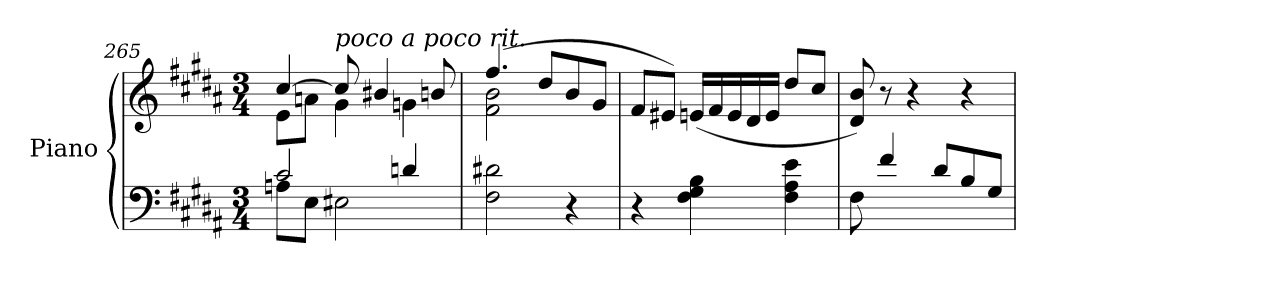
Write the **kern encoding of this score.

**kern	**kern
*part1	*part1
*staff2	*staff1
*I"Piano	*
*I'Pno.	*
*clefF4	*clefG2
*k[f#c#g#d#a#]	*k[f#c#g#d#a#]
*M3/4	*M3/4
*MM55	*MM55
=265	=265
*^	*^
2c#/	8An\L	[4cc#/	8e\L
.	8E\J	.	8an\J
!	!	!LO:TX:a:i:t=poco a poco rit.	!
.	2E#X\	8cc#/]	4g#\
.	.	4b#X/	.
*	*	*MM45	*
4dn/	.	.	4gn\
*	*	*MM35	*
.	.	8bn/	.
*v	*v	*	*
=266	=266	=266
2F#\ 2d#X\	(>4.ff#/	2f#\ 2b\
*	*MM40	*
.	8dd#/L	.
*	*MM55	*
4r	8b/	4ryy
.	8g#/J	.
*	*v	*v
=267	=267
*	*MM60
4r	8f#/L
.	8e#X/J)
*	*Xtuplet
*	*MM35
4F#\ 4G#\ 4B\	(>20en/LL
*	*MM65
.	20f#/
.	20e/
.	20d#/
*	*MM40
.	20e/JJ
*	*MM50
4F#\ 4A#\ 4e\	8dd#/L
*	*MM45
.	8cc#/J
=268	=268
*	*MM25
8F#\	8d#/ 8b/)
4f#/	8r
.	4r
*	*MM40
8d#/L	.
*	*MM55
8B/	4r
8G#/J	.
=	=
*-	*-
